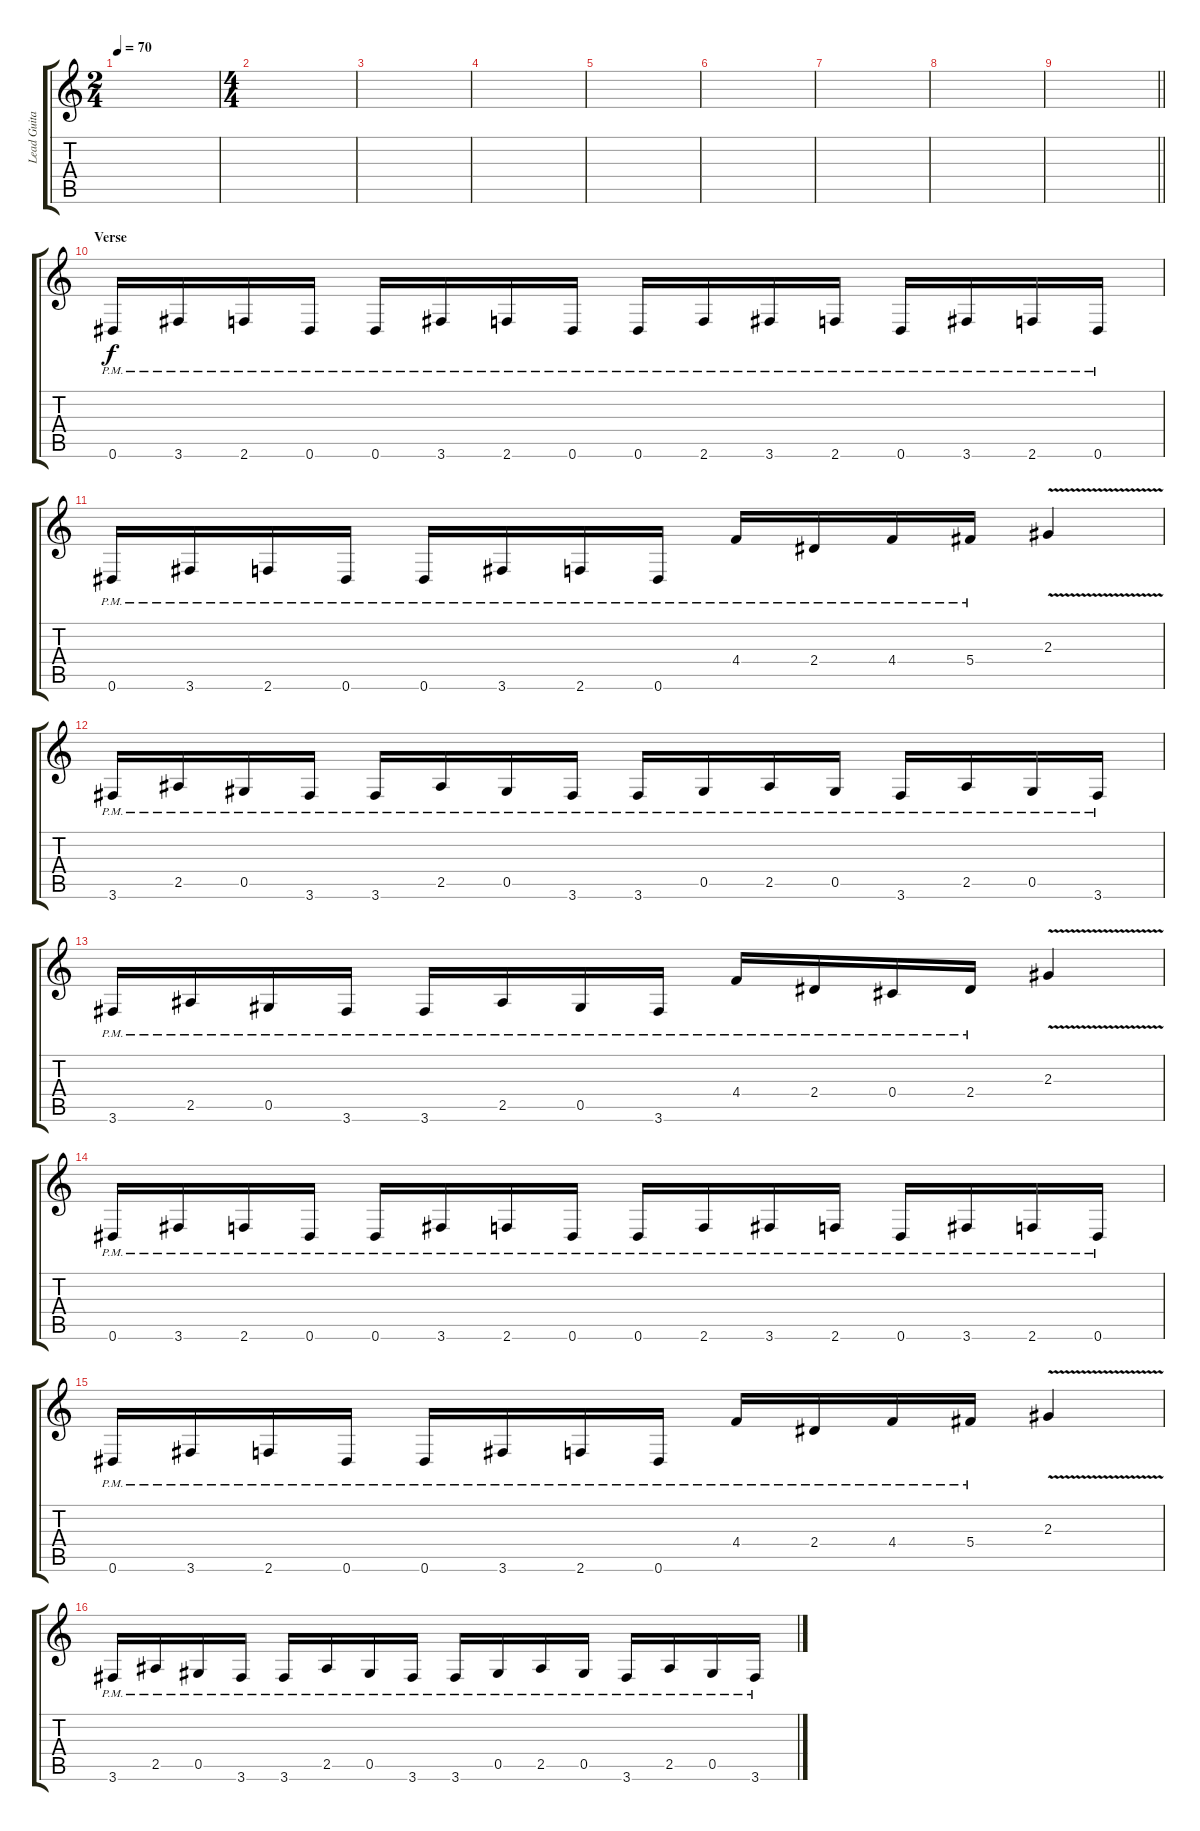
\track ("Lead Guitar 2" "Lead Guita") {instrument distortionguitar}
\staff {score tabs}
\tuning (Eb4 Bb3 Gb3 Db3 Ab2 Eb2) {hide}
\ts (2 4)
\tempo 70
\clef g2
\ks c
|
\ts (4 4)
|
|
|
|
|
|
|
\barLineRight lightlight
|
\section ("" "Verse")
0.6{pm}.16 3.6{pm}.16 2.6{pm}.16 0.6{pm}.16 0.6{pm}.16 3.6{pm}.16 2.6{pm}.16 0.6{pm}.16 0.6{pm}.16 2.6{pm}.16 3.6{pm}.16 2.6{pm}.16 0.6{pm}.16 3.6{pm}.16 2.6{pm}.16 0.6{pm}.16 |
0.6{pm}.16 3.6{pm}.16 2.6{pm}.16 0.6{pm}.16 0.6{pm}.16 3.6{pm}.16 2.6{pm}.16 0.6{pm}.16 4.4{pm}.16 2.4{pm}.16 4.4{pm}.16 5.4{pm}.16 2.3{v}.4 |
3.6{pm}.16 2.5{pm}.16 0.5{pm}.16 3.6{pm}.16 3.6{pm}.16 2.5{pm}.16 0.5{pm}.16 3.6{pm}.16 3.6{pm}.16 0.5{pm}.16 2.5{pm}.16 0.5{pm}.16 3.6{pm}.16 2.5{pm}.16 0.5{pm}.16 3.6{pm}.16 |
3.6{pm}.16 2.5{pm}.16 0.5{pm}.16 3.6{pm}.16 3.6{pm}.16 2.5{pm}.16 0.5{pm}.16 3.6{pm}.16 4.4{pm}.16 2.4{pm}.16 0.4{pm}.16 2.4{pm}.16 2.3{v}.4 |
0.6{pm}.16 3.6{pm}.16 2.6{pm}.16 0.6{pm}.16 0.6{pm}.16 3.6{pm}.16 2.6{pm}.16 0.6{pm}.16 0.6{pm}.16 2.6{pm}.16 3.6{pm}.16 2.6{pm}.16 0.6{pm}.16 3.6{pm}.16 2.6{pm}.16 0.6{pm}.16 |
0.6{pm}.16 3.6{pm}.16 2.6{pm}.16 0.6{pm}.16 0.6{pm}.16 3.6{pm}.16 2.6{pm}.16 0.6{pm}.16 4.4{pm}.16 2.4{pm}.16 4.4{pm}.16 5.4{pm}.16 2.3{v}.4 |
3.6{pm}.16 2.5{pm}.16 0.5{pm}.16 3.6{pm}.16 3.6{pm}.16 2.5{pm}.16 0.5{pm}.16 3.6{pm}.16 3.6{pm}.16 0.5{pm}.16 2.5{pm}.16 0.5{pm}.16 3.6{pm}.16 2.5{pm}.16 0.5{pm}.16 3.6{pm}.16
